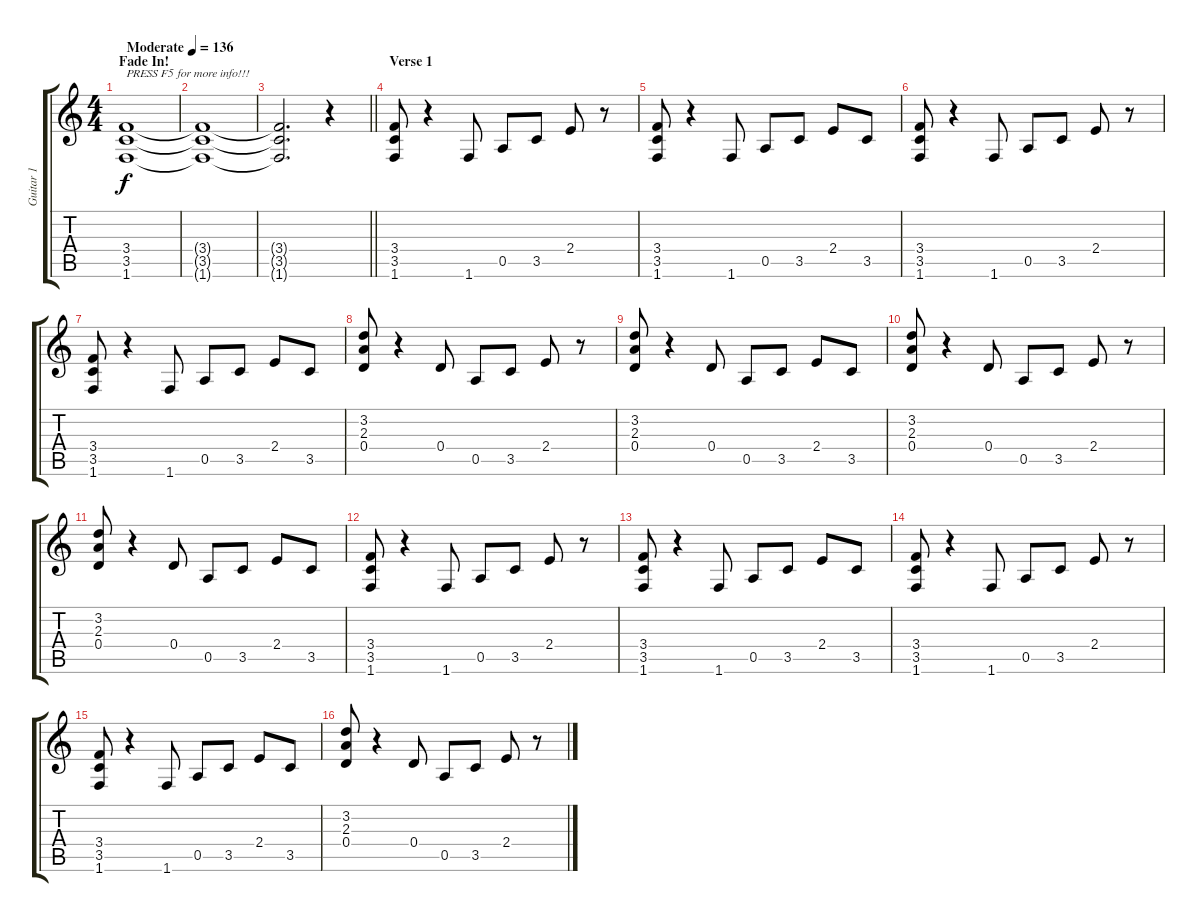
\track ("Guitar 1" "Guitar 1") {instrument distortionguitar}
\staff {score tabs}
\tuning (E4 B3 G3 D3 A2 E2) {hide}
\ts (4 4)
\section ("" "Fade In!")
\tempo (136 "Moderate")
\clef g2
\ks c
(3.4 3.5 1.6).1{txt "PRESS F5 for more info!!!" dy f volume 0 instrument distortionguitar} |
(3.4{t} 3.5{t} 1.6{t}).1{volume 16} |
\barLineRight lightlight
(3.4{t} 3.5{t} 1.6{t}).2{d} r.4 |
\section ("" "Verse 1")
(3.4 3.5 1.6).8{volume 13} r.4 1.6.8 0.5.8 3.5.8 2.4.8 r.8 |
(3.4 3.5 1.6).8 r.4 1.6.8 0.5.8 3.5.8 2.4.8 3.5.8 |
(3.4 3.5 1.6).8 r.4 1.6.8 0.5.8 3.5.8 2.4.8 r.8 |
(3.4 3.5 1.6).8 r.4 1.6.8 0.5.8 3.5.8 2.4.8 3.5.8 |
(3.2 2.3 0.4).8 r.4 0.4.8 0.5.8 3.5.8 2.4.8 r.8 |
(3.2 2.3 0.4).8 r.4 0.4.8 0.5.8 3.5.8 2.4.8 3.5.8 |
(3.2 2.3 0.4).8 r.4 0.4.8 0.5.8 3.5.8 2.4.8 r.8 |
(3.2 2.3 0.4).8 r.4 0.4.8 0.5.8 3.5.8 2.4.8 3.5.8 |
(3.4 3.5 1.6).8 r.4 1.6.8 0.5.8 3.5.8 2.4.8 r.8 |
(3.4 3.5 1.6).8 r.4 1.6.8 0.5.8 3.5.8 2.4.8 3.5.8 |
(3.4 3.5 1.6).8 r.4 1.6.8 0.5.8 3.5.8 2.4.8 r.8 |
(3.4 3.5 1.6).8 r.4 1.6.8 0.5.8 3.5.8 2.4.8 3.5.8 |
(3.2 2.3 0.4).8 r.4 0.4.8 0.5.8 3.5.8 2.4.8 r.8
